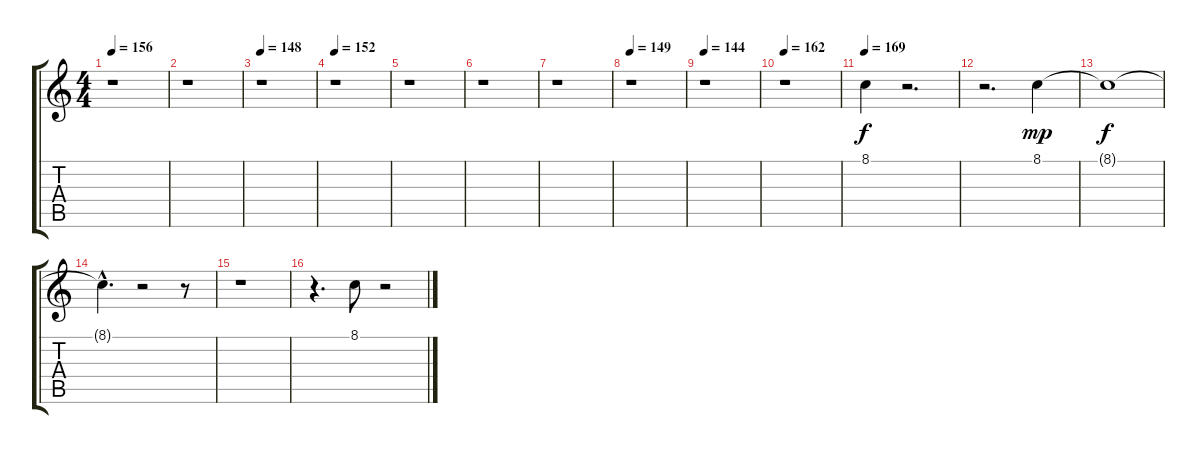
\track "" {instrument birdtweet}
\staff {score tabs}
\tuning (E4 B3 G3 D3 A2 E2) {hide}
\ts (4 4)
\tempo 156
\clef g2
\ks c
r.1{dy f} |
r.1 |
\tempo 148
r.1 |
\tempo 152
r.1 |
r.1 |
r.1 |
r.1 |
\tempo 149
r.1 |
\tempo 144
r.1 |
\tempo 162
r.1 |
\tempo 169
8.1.4{volume 12 instrument birdtweet} r.2{d} |
r.2{d} 8.1.4{dy mp} |
8.1{t}.1{dy f} |
8.1{hac t}.4{d} r.2 r.8 |
r.1 |
r.4{d} 8.1.8 r.2
